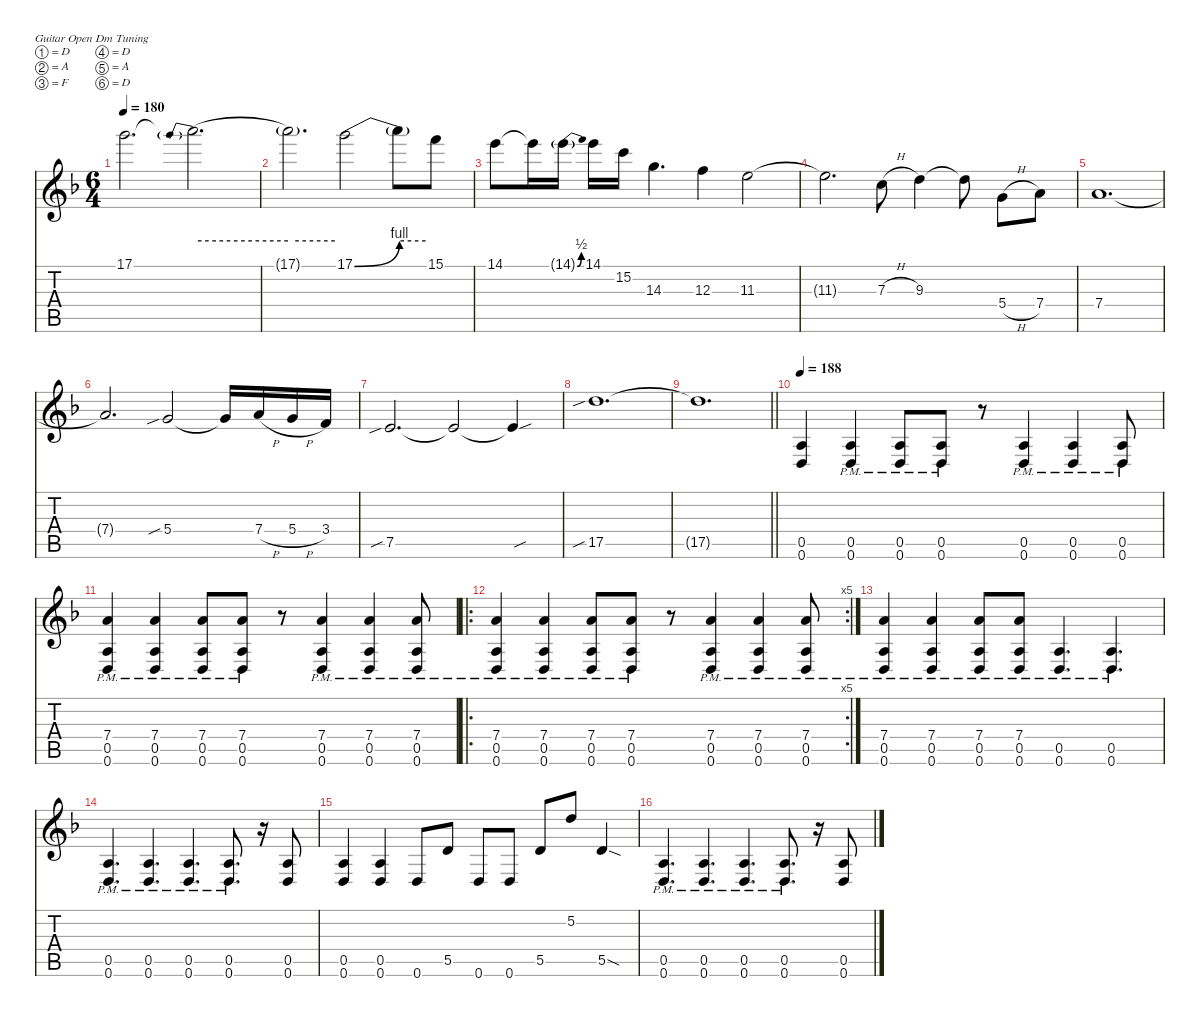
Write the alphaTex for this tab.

\defaultSystemsLayout 4
\hideDynamics
\bracketExtendMode nobrackets
\singleTrackTrackNamePolicy hidden
\multiTrackTrackNamePolicy hidden
\firstSystemTrackNameMode fullname
\firstSystemTrackNameOrientation horizontal
\otherSystemsTrackNameOrientation horizontal
\track ("Mikael Akerfeldt" "dist.guit.") {defaultSystemsLayout 4 mute instrument distortionguitar}
\staff {score tabs}
\tuning (D4 A3 F3 D3 A2 D2)
\ts (6 4)
\tempo 180
\clef g2
\ks dminor
17.1{t}.2{d dy f beam Down} 17.1{be (prebend 0 4 60 4) t}.2{d beam Down} |
17.1{be (hold 0 4 60 4) t}.2{d beam Down} 17.1{be (bend 0 0 60 4) acc forcenatural}.2{beam Down} 17.1{be (hold 0 4 60 4) t}.8{beam Down} 15.1{acc forcenatural}.8{beam Down} |
14.1{acc forcenatural}.8{beam Down} 14.1{t acc forcenatural}.16{beam Down} 14.1{be (bend 0 0 30 2) g acc forcenatural}.16{dy mf beam Down} 14.1{acc forcenatural}.16{dy f beam Down} 15.2{acc forcenatural}.16{beam Down} 14.3{acc forcenatural}.4{d beam Down} 12.3{acc forcenatural}.4{beam Down} 11.3{acc forcenatural}.2{beam Down} |
11.3{t acc forcenatural}.2{d beam Down} 7.3{h acc forcenatural}.8{beam Down} 9.3{acc forcenatural}.4{beam Down} 9.3{t acc forcenatural}.8{beam Down} 5.4{h acc forcenatural}.8{beam Down} 7.4{acc forcenatural}.8{beam Down} |
7.4{acc forcenatural}.1{d beam Up} |
7.4{t acc forcenatural}.2{d beam Up} 5.4{sib acc forcenatural}.2{beam Up} 5.4{t acc forcenatural}.16{beam Up} 7.4{h acc forcenatural}.16{beam Up} 5.4{h acc forcenatural}.16{beam Up} 3.4{acc forcenatural}.16{beam Up} |
7.5{sib acc forcenatural}.2{d beam Up} 7.5{t acc forcenatural}.2{beam Up} 7.5{sou t acc forcenatural}.4{beam Up} |
17.5{sib acc forcenatural}.1{d beam Down} |
\barLineRight lightlight
17.5{t acc forcenatural}.1{d beam Down} |
\tempo 188
(0.5{acc forcenatural} 0.6{acc forcenatural}).4{beam Up} (0.5{pm acc forcenatural} 0.6{pm acc forcenatural}).4{beam Up} (0.5{pm acc forcenatural} 0.6{pm acc forcenatural}).8{beam Up} (0.5{pm acc forcenatural} 0.6{pm acc forcenatural}).8{beam Up} r.8{beam Up} (0.5{pm acc forcenatural} 0.6{pm acc forcenatural}).4{beam Up} (0.5{pm acc forcenatural} 0.6{pm acc forcenatural}).4{beam Up} (0.5{pm acc forcenatural} 0.6{pm acc forcenatural}).8{beam Up} |
(7.4{pm acc forcenatural} 0.5{pm acc forcenatural} 0.6{pm acc forcenatural}).4{beam Up} (7.4{pm acc forcenatural} 0.5{pm acc forcenatural} 0.6{pm acc forcenatural}).4{beam Up} (7.4{pm acc forcenatural} 0.5{pm acc forcenatural} 0.6{pm acc forcenatural}).8{beam Up} (7.4{pm acc forcenatural} 0.5{pm acc forcenatural} 0.6{pm acc forcenatural}).8{beam Up} r.8{beam Up} (7.4{pm acc forcenatural} 0.5{pm acc forcenatural} 0.6{pm acc forcenatural}).4{beam Up} (7.4{pm acc forcenatural} 0.5{pm acc forcenatural} 0.6{pm acc forcenatural}).4{beam Up} (7.4{pm acc forcenatural} 0.5{pm acc forcenatural} 0.6{pm acc forcenatural}).8{beam Up} |
\ro
\rc 5
(7.4{pm acc forcenatural} 0.5{pm acc forcenatural} 0.6{pm acc forcenatural}).4{beam Up} (7.4{pm acc forcenatural} 0.5{pm acc forcenatural} 0.6{pm acc forcenatural}).4{beam Up} (7.4{pm acc forcenatural} 0.5{pm acc forcenatural} 0.6{pm acc forcenatural}).8{beam Up} (7.4{pm acc forcenatural} 0.5{pm acc forcenatural} 0.6{pm acc forcenatural}).8{beam Up} r.8{beam Up} (7.4{pm acc forcenatural} 0.5{pm acc forcenatural} 0.6{pm acc forcenatural}).4{beam Up} (7.4{pm acc forcenatural} 0.5{pm acc forcenatural} 0.6{pm acc forcenatural}).4{beam Up} (7.4{pm acc forcenatural} 0.5{pm acc forcenatural} 0.6{pm acc forcenatural}).8{beam Up} |
(7.4{pm acc forcenatural} 0.5{pm acc forcenatural} 0.6{pm acc forcenatural}).4{beam Up} (7.4{pm acc forcenatural} 0.5{pm acc forcenatural} 0.6{pm acc forcenatural}).4{beam Up} (7.4{pm acc forcenatural} 0.5{pm acc forcenatural} 0.6{pm acc forcenatural}).8{beam Up} (7.4{pm acc forcenatural} 0.5{pm acc forcenatural} 0.6{pm acc forcenatural}).8{beam Up} (0.5{pm acc forcenatural} 0.6{pm acc forcenatural}).4{d beam Up} (0.5{pm acc forcenatural} 0.6{pm acc forcenatural}).4{d beam Up} |
(0.5{pm acc forcenatural} 0.6{pm acc forcenatural}).4{d beam Up} (0.5{pm acc forcenatural} 0.6{pm acc forcenatural}).4{d beam Up} (0.5{pm acc forcenatural} 0.6{pm acc forcenatural}).4{d beam Up} (0.5{pm acc forcenatural} 0.6{pm acc forcenatural}).8{d beam Up} r.16{beam Up} (0.5{acc forcenatural} 0.6{acc forcenatural}).8{beam Up} |
(0.5{acc forcenatural} 0.6{acc forcenatural}).4{beam Up} (0.5{acc forcenatural} 0.6{acc forcenatural}).4{beam Up} 0.6{acc forcenatural}.8{beam Up} 5.5{acc forcenatural}.8{beam Up} 0.6{acc forcenatural}.8{beam Up} 0.6{acc forcenatural}.8{beam Up} 5.5{acc forcenatural}.8{beam Up} 5.2{acc forcenatural}.8{beam Up} 5.5{sod acc forcenatural}.4{beam Up} |
(0.5{pm acc forcenatural} 0.6{pm acc forcenatural}).4{d beam Up} (0.5{pm acc forcenatural} 0.6{pm acc forcenatural}).4{d beam Up} (0.5{pm acc forcenatural} 0.6{pm acc forcenatural}).4{d beam Up} (0.5{pm acc forcenatural} 0.6{pm acc forcenatural}).8{d beam Up} r.16{beam Up} (0.5{acc forcenatural} 0.6{acc forcenatural}).8{beam Up}
